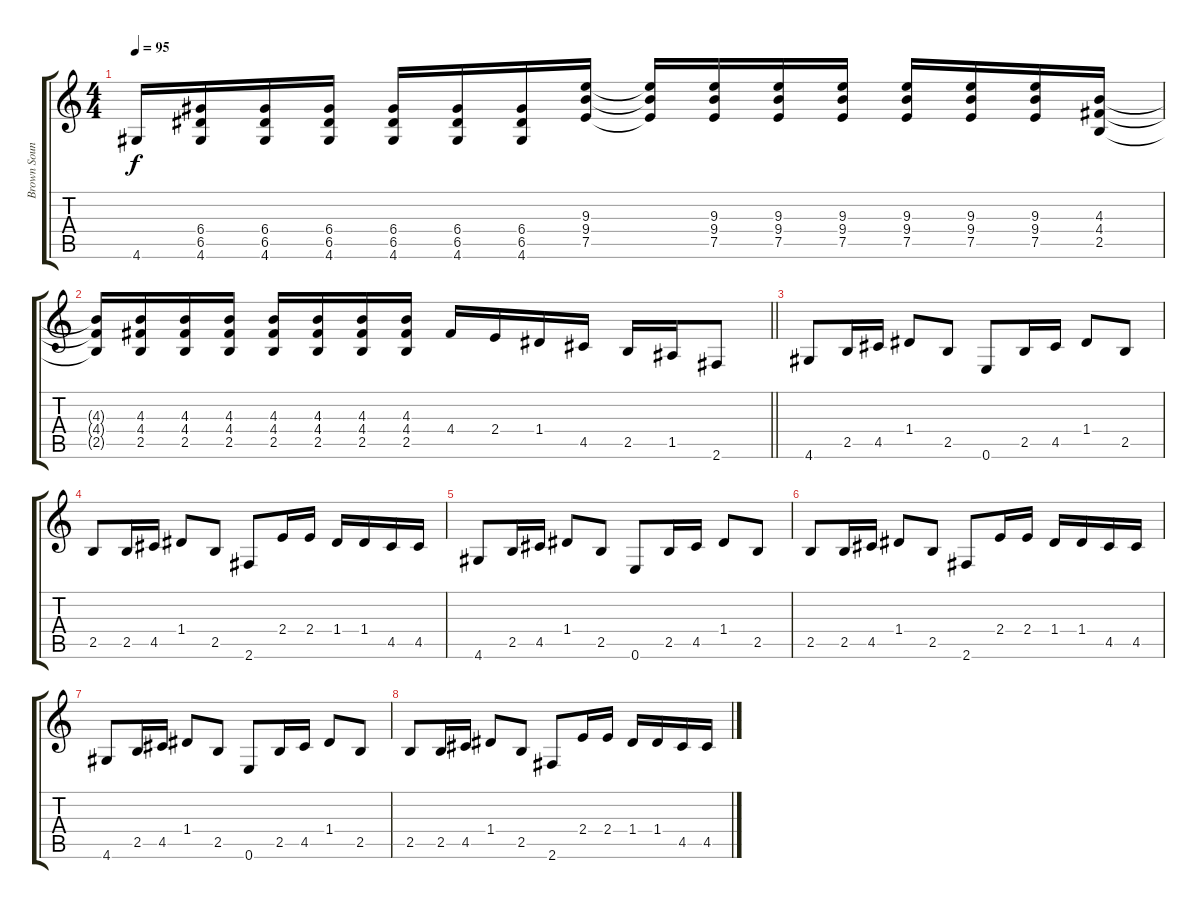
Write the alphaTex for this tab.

\track ("Brown Sound" "Brown Soun") {instrument distortionguitar}
\staff {score tabs}
\tuning (E4 B3 G3 D3 A2 E2) {hide}
\ts (4 4)
\tempo 95
\clef g2
\ks c
4.6{t}.16{dy f} (6.4 6.5 4.6).16 (6.4 6.5 4.6).16 (6.4 6.5 4.6).16 (6.4 6.5 4.6).16 (6.4 6.5 4.6).16 (6.4 6.5 4.6).16 (9.3 9.4 7.5).16 (9.3{t} 9.4{t} 7.5{t}).16 (9.3 9.4 7.5).16 (9.3 9.4 7.5).16 (9.3 9.4 7.5).16 (9.3 9.4 7.5).16 (9.3 9.4 7.5).16 (9.3 9.4 7.5).16 (4.3 4.4 2.5).16 |
\barLineRight lightlight
(4.3{t} 4.4{t} 2.5{t}).16 (4.3 4.4 2.5).16 (4.3 4.4 2.5).16 (4.3 4.4 2.5).16 (4.3 4.4 2.5).16 (4.3 4.4 2.5).16 (4.3 4.4 2.5).16 (4.3 4.4 2.5).16 4.4.16 2.4.16 1.4.16 4.5.16 2.5.16 1.5.16 2.6.8 |
4.6.8 2.5.16 4.5.16 1.4.8 2.5.8 0.6.8 2.5.16 4.5.16 1.4.8 2.5.8 |
2.5.8 2.5.16 4.5.16 1.4.8 2.5.8 2.6.8 2.4.16 2.4.16 1.4.16 1.4.16 4.5.16 4.5.16 |
4.6.8 2.5.16 4.5.16 1.4.8 2.5.8 0.6.8 2.5.16 4.5.16 1.4.8 2.5.8 |
2.5.8 2.5.16 4.5.16 1.4.8 2.5.8 2.6.8 2.4.16 2.4.16 1.4.16 1.4.16 4.5.16 4.5.16 |
4.6.8 2.5.16 4.5.16 1.4.8 2.5.8 0.6.8 2.5.16 4.5.16 1.4.8 2.5.8 |
2.5.8 2.5.16 4.5.16 1.4.8 2.5.8 2.6.8 2.4.16 2.4.16 1.4.16 1.4.16 4.5.16 4.5.16
